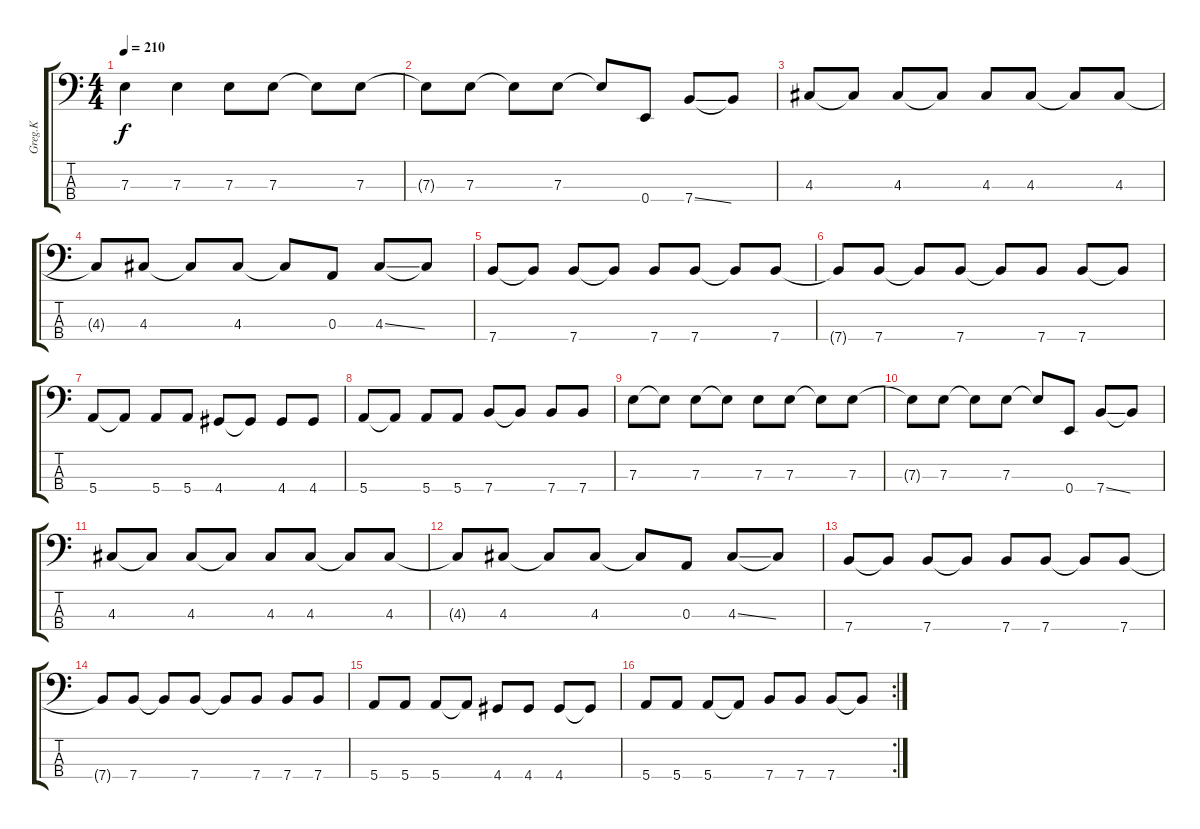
\track ("Greg.K" "Greg.K") {instrument electricbassfinger}
\staff {score tabs}
\tuning (G2 D2 A1 E1) {hide}
\ts (4 4)
\tempo 210
\clef f4
\ks c
7.3.4{dy f} 7.3.4 7.3.8 7.3.8 7.3{t}.8 7.3.8 |
7.3{t}.8 7.3.8 7.3{t}.8 7.3.8 7.3{t}.8 0.4.8 7.4{ss}.8 7.4{t}.8 |
4.3.8 4.3{t}.8 4.3.8 4.3{t}.8 4.3.8 4.3.8 4.3{t}.8 4.3.8 |
4.3{t}.8 4.3.8 4.3{t}.8 4.3.8 4.3{t}.8 0.3.8 4.3{ss}.8 4.3{t}.8 |
7.4.8 7.4{t}.8 7.4.8 7.4{t}.8 7.4.8 7.4.8 7.4{t}.8 7.4.8 |
7.4{t}.8 7.4.8 7.4{t}.8 7.4.8 7.4{t}.8 7.4.8 7.4.8 7.4{t}.8 |
5.4.8 5.4{t}.8 5.4.8 5.4.8 4.4.8 4.4{t}.8 4.4.8 4.4.8 |
5.4.8 5.4{t}.8 5.4.8 5.4.8 7.4.8 7.4{t}.8 7.4.8 7.4.8 |
7.3.8 7.3{t}.8 7.3.8 7.3{t}.8 7.3.8 7.3.8 7.3{t}.8 7.3.8 |
7.3{t}.8 7.3.8 7.3{t}.8 7.3.8 7.3{t}.8 0.4.8 7.4{ss}.8 7.4{t}.8 |
4.3.8 4.3{t}.8 4.3.8 4.3{t}.8 4.3.8 4.3.8 4.3{t}.8 4.3.8 |
4.3{t}.8 4.3.8 4.3{t}.8 4.3.8 4.3{t}.8 0.3.8 4.3{ss}.8 4.3{t}.8 |
7.4.8 7.4{t}.8 7.4.8 7.4{t}.8 7.4.8 7.4.8 7.4{t}.8 7.4.8 |
7.4{t}.8 7.4.8 7.4{t}.8 7.4.8 7.4{t}.8 7.4.8 7.4.8 7.4.8 |
5.4.8 5.4.8 5.4.8 5.4{t}.8 4.4.8 4.4.8 4.4.8 4.4{t}.8 |
\rc 2
5.4.8 5.4.8 5.4.8 5.4{t}.8 7.4.8 7.4.8 7.4.8 7.4{t}.8
